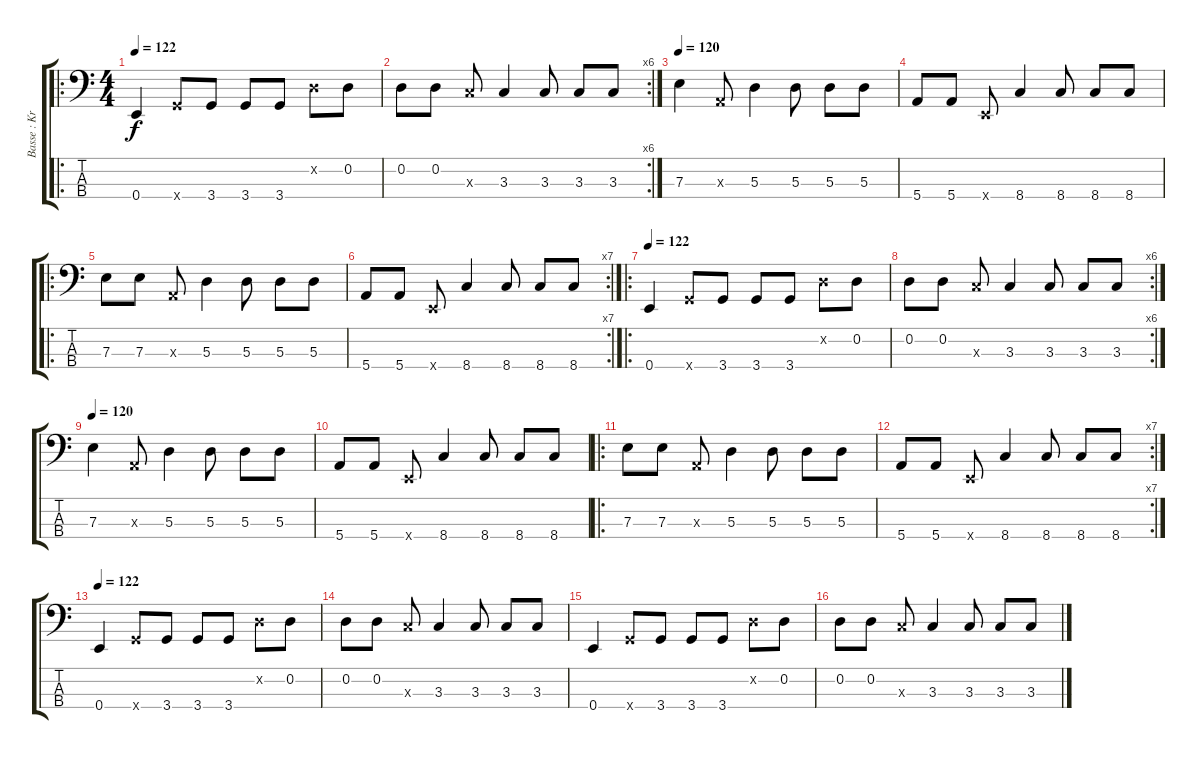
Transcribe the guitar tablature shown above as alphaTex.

\track ("Basse : Kris Novoselic" "Basse : Kr") {instrument acousticbass}
\staff {score tabs}
\tuning (G2 D2 A1 E1) {hide}
\ro
\ts (4 4)
\tempo 122
\clef f4
\ks c
0.4.4{dy f instrument acousticbass} 3.4{x}.8 3.4.8 3.4.8 3.4.8 0.2{x}.8 0.2.8 |
\rc 6
0.2.8 0.2.8 3.3{x}.8 3.3.4 3.3.8 3.3.8 3.3.8 |
\tempo 120
7.3.4 0.3{x}.8 5.3.4 5.3.8 5.3.8 5.3.8 |
5.4.8 5.4.8 0.4{x}.8 8.4.4 8.4.8 8.4.8 8.4.8 |
\ro
7.3.8 7.3.8 0.3{x}.8 5.3.4 5.3.8 5.3.8 5.3.8 |
\rc 7
5.4.8 5.4.8 0.4{x}.8 8.4.4 8.4.8 8.4.8 8.4.8 |
\ro
\tempo 122
0.4.4 3.4{x}.8 3.4.8 3.4.8 3.4.8 0.2{x}.8 0.2.8 |
\rc 6
0.2.8 0.2.8 3.3{x}.8 3.3.4 3.3.8 3.3.8 3.3.8 |
\tempo 120
7.3.4 0.3{x}.8 5.3.4 5.3.8 5.3.8 5.3.8 |
5.4.8 5.4.8 0.4{x}.8 8.4.4 8.4.8 8.4.8 8.4.8 |
\ro
7.3.8 7.3.8 0.3{x}.8 5.3.4 5.3.8 5.3.8 5.3.8 |
\rc 7
5.4.8 5.4.8 0.4{x}.8 8.4.4 8.4.8 8.4.8 8.4.8 |
\tempo 122
0.4.4 3.4{x}.8 3.4.8 3.4.8 3.4.8 0.2{x}.8 0.2.8 |
0.2.8 0.2.8 3.3{x}.8 3.3.4 3.3.8 3.3.8 3.3.8 |
0.4.4 3.4{x}.8 3.4.8 3.4.8 3.4.8 0.2{x}.8 0.2.8 |
0.2.8 0.2.8 3.3{x}.8 3.3.4 3.3.8 3.3.8 3.3.8
